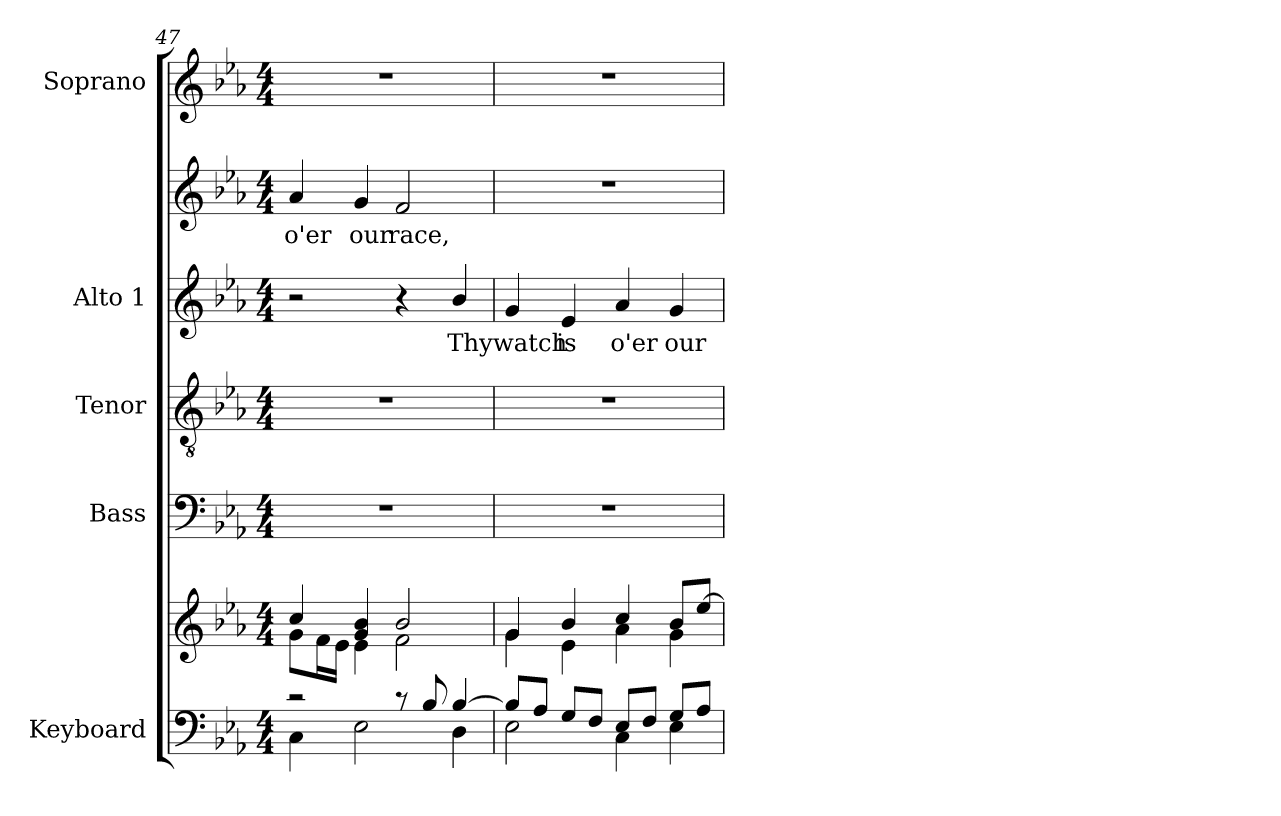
**kern	**kern	**kern	**kern	**kern	**text	**kern	**text	**kern
*part5	*part5	*part4	*part3	*part2	*part2	*part2	*part2	*part1
*staff7	*staff6	*staff5	*staff4	*staff3	*staff3	*staff2	*staff2	*staff1
*I"Keyboard	*	*I"Bass	*I"Tenor	*I"Alto 1	*	*	*	*I"Soprano
*	*	*I'B	*I'T	*I'A1	*	*	*	*I'S
*clefF4	*clefG2	*clefF4	*clefGv2	*clefG2	*	*clefG2	*	*clefG2
*k[b-e-a-]	*k[b-e-a-]	*k[b-e-a-]	*k[b-e-a-]	*k[b-e-a-]	*	*k[b-e-a-]	*	*k[b-e-a-]
*E-:	*E-:	*E-:	*E-:	*E-:	*	*E-:	*	*E-:
*M4/4	*M4/4	*M4/4	*M4/4	*M4/4	*	*M4/4	*	*M4/4
=47	=47	=47	=47	=47	=47	=47	=47	=47
*^	*^	*	*	*	*	*	*	*
!	!	!	!	!	!	!	!	!	!LO:LY:b	!
2r	4C\	4cc/	8g\L	1r	1r	2r	.	4a-	o'er	1r
.	.	.	16f\L	.	.	.	.	.	.	.
.	.	.	16e-\JJ	.	.	.	.	.	.	.
!	!	!	!	!	!	!	!	!	!LO:LY:b	!
.	2E-\	4g/ 4b-/	4e-\	.	.	.	.	4g	our	.
!	!	!	!	!	!	!	!	!	!LO:LY:b	!
8r	.	2b-/	2f\	.	.	4r	.	2f	race,	.
8B-/	.	.	.	.	.	.	.	.	.	.
!	!	!	!	!	!	!	!LO:LY:b	!	!	!
[4B-/	4D\	.	.	.	.	4b-/	Thy	.	.	.
=48	=48	=48	=48	=48	=48	=48	=48	=48	=48	=48
!	!	!	!	!	!	!	!LO:LY:b	!	!	!
8B-/L]	2E-\	4g/	4g\	1r	1r	4g	watch	1r	.	1r
8A-/J	.	.	.	.	.	.	.	.	.	.
!	!	!	!	!	!	!	!LO:LY:b	!	!	!
8G/L	.	4b-/	4e-\	.	.	4e-	is	.	.	.
8F/J	.	.	.	.	.	.	.	.	.	.
!	!	!	!	!	!	!	!LO:LY:b	!	!	!
8E-/L	4C\	4cc/	4a-\	.	.	4a-	o'er	.	.	.
8F/J	.	.	.	.	.	.	.	.	.	.
!	!	!	!	!	!	!	!LO:LY:b	!	!	!
8G/L	4E-\	8b-/L	4g\	.	.	4g	our	.	.	.
8A-/J	.	[8ee-/J	.	.	.	.	.	.	.	.
*v	*v	*	*	*	*	*	*	*	*	*
*	*v	*v	*	*	*	*	*	*	*
=	=	=	=	=	=	=	=	=
*-	*-	*-	*-	*-	*-	*-	*-	*-
